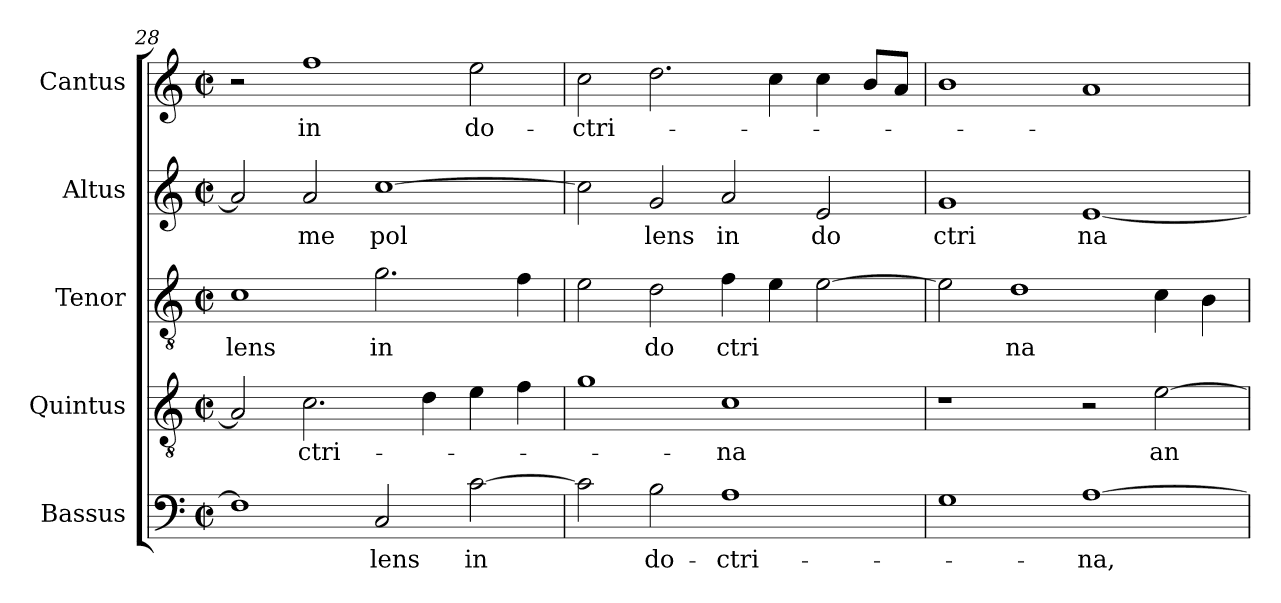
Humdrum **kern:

**kern	**text	**kern	**text	**kern	**text	**kern	**text	**kern	**text
*part5	*part5	*part4	*part4	*part3	*part3	*part2	*part2	*part1	*part1
*staff5	*staff5	*staff4	*staff4	*staff3	*staff3	*staff2	*staff2	*staff1	*staff1
*I"Bassus	*	*I"Quintus	*	*I"Tenor	*	*I"Altus	*	*I"Cantus	*
*clefF4	*	*clefGv2	*	*clefGv2	*	*clefG2	*	*clefG2	*
*M2/2	*	*M2/2	*	*M2/2	*	*M2/2	*	*M2/2	*
*met(c|)	*	*met(c|)	*	*met(c|)	*	*met(c|)	*	*met(c|)	*
=28	=28	=28	=28	=28	=28	=28	=28	=28	=28
!	!	!	!	!	!LO:LY:b:cj	!	!	!	!
1F]	.	2A/]	.	1c	lens	2a/]	.	2r	.
!	!	!	!LO:LY:b	!	!	!	!LO:LY:b:cj	!	!LO:LY:b:cj
.	.	2.c\	-ctri-	.	.	2a/	me	1ff	in
!	!LO:LY:b:cj	!	!	!	!LO:LY:b:cj	!	!LO:LY:b:cj	!	!
2C/	-lens	.	.	2.g\	in	[>1cc	pol	.	.
.	.	4d\	.	.	.	.	.	.	.
!	!LO:LY:b:cj	!	!	!	!	!	!	!	!LO:LY:b:cj
[>2c\	in	4e\	.	.	.	.	.	2ee\	do-
.	.	4f\	.	4f\	.	.	.	.	.
=29	=29	=29	=29	=29	=29	=29	=29	=29	=29
!	!	!	!	!	!	!	!	!	!LO:LY:b
2c\]	.	1g	.	2e\	.	2cc\]	.	2cc\	-ctri-
!	!LO:LY:b:cj	!	!	!	!LO:LY:b:cj	!	!LO:LY:b:cj	!	!
2B\	do-	.	.	2d\	do	2g/	lens	2.dd\	.
!	!LO:LY:b:cj	!	!LO:LY:b:cj	!	!LO:LY:b	!	!LO:LY:b:cj	!	!
1A	-ctri-	1c	-na	4f\	ctri	2a/	in	.	.
.	.	.	.	4e\	.	.	.	4cc\	.
!	!	!	!	!	!	!	!LO:LY:b:cj	!	!
.	.	.	.	[>2e\	.	2e/	do	4cc\	.
.	.	.	.	.	.	.	.	8b/L	.
.	.	.	.	.	.	.	.	8a/J	.
=30	=30	=30	=30	=30	=30	=30	=30	=30	=30
!	!	!	!	!	!	!	!LO:LY:b:cj	!	!
1G	.	1r	.	2e\]	.	1g	ctri	1b	.
!	!	!	!	!	!LO:LY:b:cj	!	!	!	!
.	.	.	.	1d	na	.	.	.	.
!	!LO:LY:b:cj	!	!	!	!	!	!LO:LY:b:cj	!	!
[>1A	-na,	2r	.	.	.	[<1e	na	1a	.
!	!	!	!LO:LY:b:cj	!	!	!	!	!	!
.	.	[>2e\	an-	4c\	.	.	.	.	.
.	.	.	.	4B\	.	.	.	.	.
=	=	=	=	=	=	=	=	=	=
*-	*-	*-	*-	*-	*-	*-	*-	*-	*-
